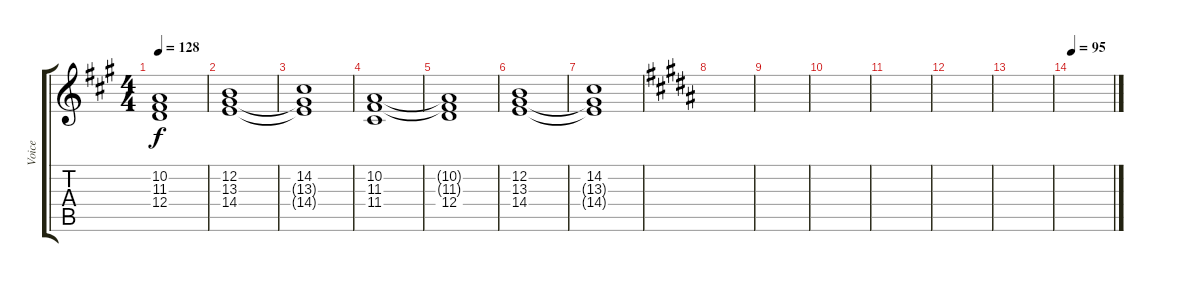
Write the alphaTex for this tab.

\track ("Voice" "Voice") {instrument synthvoice}
\staff {score tabs}
\tuning (E4 B3 G3 D3 A2 E2) {hide}
\ts (4 4)
\tempo 128
\clef g2
\ks f#minor
(10.2{t} 11.3{t} 12.4).1{dy f} |
(12.2 13.3 14.4).1 |
(14.2 13.3{t} 14.4{t}).1 |
(10.2 11.3 11.4).1 |
(10.2{t} 11.3{t} 12.4).1 |
(12.2 13.3 14.4).1 |
(14.2 13.3{t} 14.4{t}).1 |
\ks g#minor
|
|
|
|
|
|
\tempo 95
